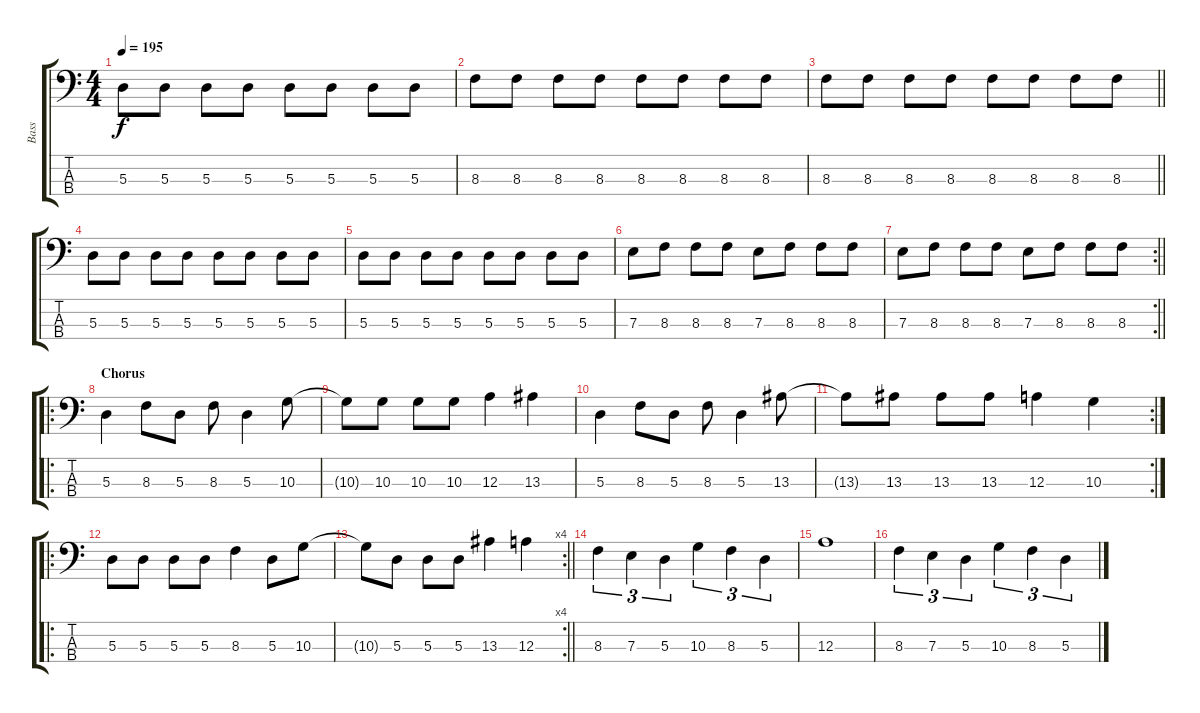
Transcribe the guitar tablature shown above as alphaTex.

\track ("Bass" "Bass") {instrument electricbassfinger}
\staff {score tabs}
\tuning (G2 D2 A1 E1) {hide}
\ts (4 4)
\tempo 195
\clef f4
\ks c
5.3.8{dy f} 5.3.8 5.3.8 5.3.8 5.3.8 5.3.8 5.3.8 5.3.8 |
8.3.8 8.3.8 8.3.8 8.3.8 8.3.8 8.3.8 8.3.8 8.3.8 |
\barLineRight lightlight
8.3.8 8.3.8 8.3.8 8.3.8 8.3.8 8.3.8 8.3.8 8.3.8 |
5.3.8 5.3.8 5.3.8 5.3.8 5.3.8 5.3.8 5.3.8 5.3.8 |
5.3.8 5.3.8 5.3.8 5.3.8 5.3.8 5.3.8 5.3.8 5.3.8 |
7.3.8 8.3.8 8.3.8 8.3.8 7.3.8 8.3.8 8.3.8 8.3.8 |
\rc 2
\barLineRight lightlight
7.3.8 8.3.8 8.3.8 8.3.8 7.3.8 8.3.8 8.3.8 8.3.8 |
\ro
\section ("" "Chorus")
5.3.4 8.3.8 5.3.8 8.3.8 5.3.4 10.3.8 |
10.3{t}.8 10.3.8 10.3.8 10.3.8 12.3.4 13.3.4 |
5.3.4 8.3.8 5.3.8 8.3.8 5.3.4 13.3.8 |
\rc 2
13.3{t}.8 13.3.8 13.3.8 13.3.8 12.3.4 10.3.4 |
\ro
5.3.8 5.3.8 5.3.8 5.3.8 8.3.4 5.3.8 10.3.8 |
\rc 4
\barLineRight lightlight
10.3{t}.8 5.3.8 5.3.8 5.3.8 13.3.4 12.3.4 |
8.3.4{tu (3 2)} 7.3.4{tu (3 2)} 5.3.4{tu (3 2)} 10.3.4{tu (3 2)} 8.3.4{tu (3 2)} 5.3.4{tu (3 2)} |
12.3.1 |
8.3.4{tu (3 2)} 7.3.4{tu (3 2)} 5.3.4{tu (3 2)} 10.3.4{tu (3 2)} 8.3.4{tu (3 2)} 5.3.4{tu (3 2)}
